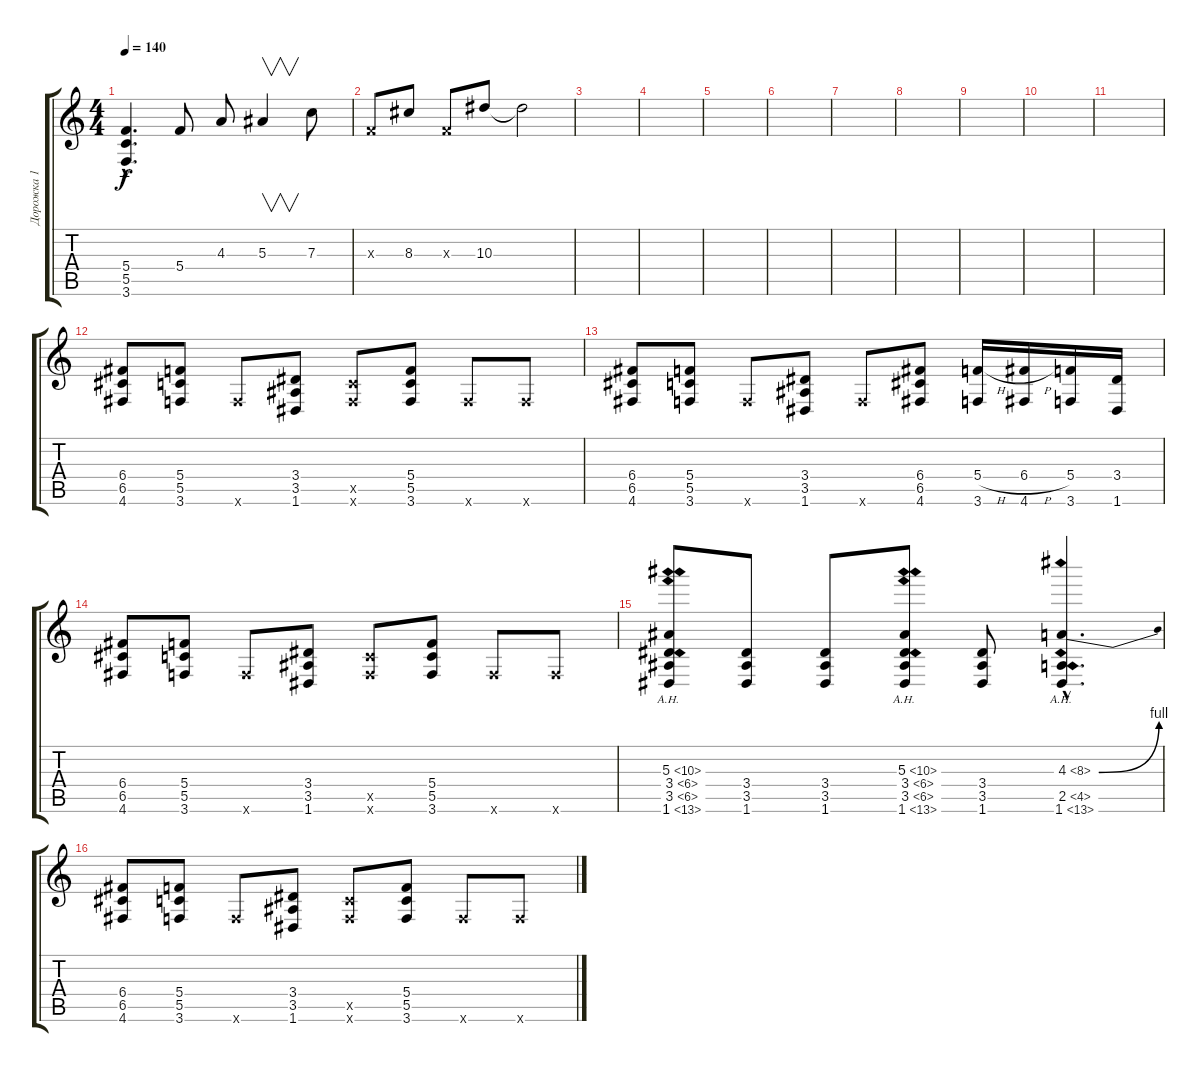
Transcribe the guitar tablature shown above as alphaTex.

\track ("Дорожка 1" "Дорожка 1") {instrument distortionguitar}
\staff {score tabs}
\tuning (D4 A3 F3 C3 G2 D2) {hide}
\ts (4 4)
\tempo 140
\clef g2
\ks c
(5.4{hac} 5.5{hac} 3.6{hac}).4{d dy f} 5.4.8 4.3.8 5.3.4{v} 7.3.8 |
0.3{x}.8 8.3.8 0.3{x}.8 10.3.8 10.3{t}.2 |
|
|
|
|
|
|
|
|
|
(6.4 6.5 4.6).8 (5.4 5.5 3.6).8 3.6{x}.8 (3.4 3.5 1.6).8 (5.5{x} 3.6{x}).8 (5.4 5.5 3.6).8 3.6{x}.8 3.6{x}.8 |
(6.4 6.5 4.6).8 (5.4 5.5 3.6).8 3.6{x}.8 (3.4 3.5 1.6).8 3.6{x}.8 (6.4 6.5 4.6).8 (5.4{h} 3.6).16 (6.4{h} 4.6).16 (5.4 3.6).16 (3.4 1.6).16 |
(6.4 6.5 4.6).8 (5.4 5.5 3.6).8 3.6{x}.8 (3.4 3.5 1.6).8 (5.5{x} 3.6{x}).8 (5.4 5.5 3.6).8 3.6{x}.8 3.6{x}.8 |
(5.3{ah 5} 3.4{ah 3} 3.5{ah 3} 1.6{ah 12}).8 (3.4 3.5 1.6).8 (3.4 3.5 1.6).8 (5.3{ah 5} 3.4{ah 3} 3.5{ah 3} 1.6{ah 12}).8 (3.4 3.5 1.6).8 (4.3{be (bend 0 0 60 4) ah 4 hac} 2.5{ah 2 hac} 1.6{ah 12 hac}).4{d} |
(6.4 6.5 4.6).8 (5.4 5.5 3.6).8 3.6{x}.8 (3.4 3.5 1.6).8 (5.5{x} 3.6{x}).8 (5.4 5.5 3.6).8 3.6{x}.8 3.6{x}.8
